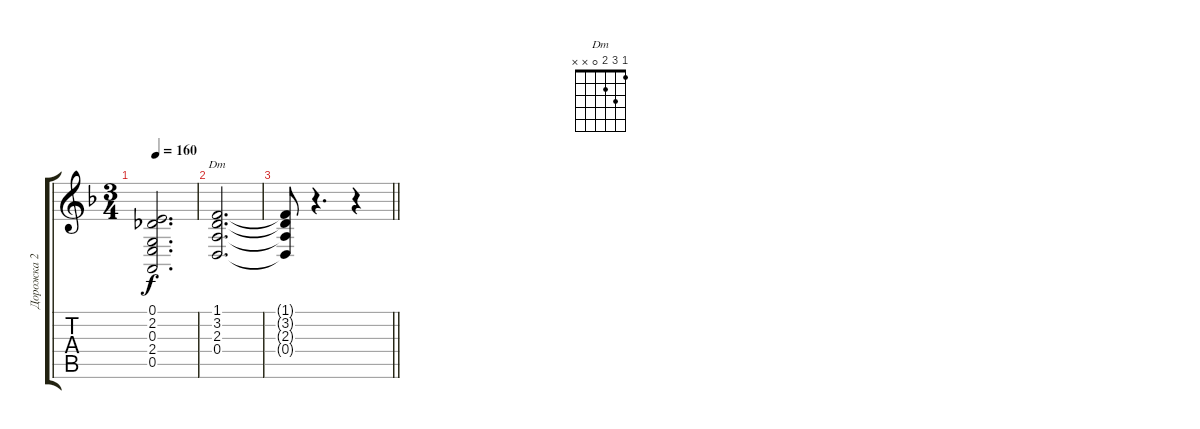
\track ("Дорожка 2" "Дорожка 2") {instrument stringensemble1}
\staff {score tabs}
\tuning (E4 B3 G3 D3 A2 E2) {hide}
\chord ("Dm" 1 3 2 0 x x)
\ts (3 4)
\tempo 160
\clef g2
\ks f
(0.1{t} 2.2{t} 0.3{t} 2.4{t} 0.5{t}).2{d dy f} |
(1.1 3.2 2.3 0.4).2{d ch "Dm"} |
\barLineRight lightlight
(1.1{t} 3.2{t} 2.3{t} 0.4{t}).8 r.4{d} r.4
